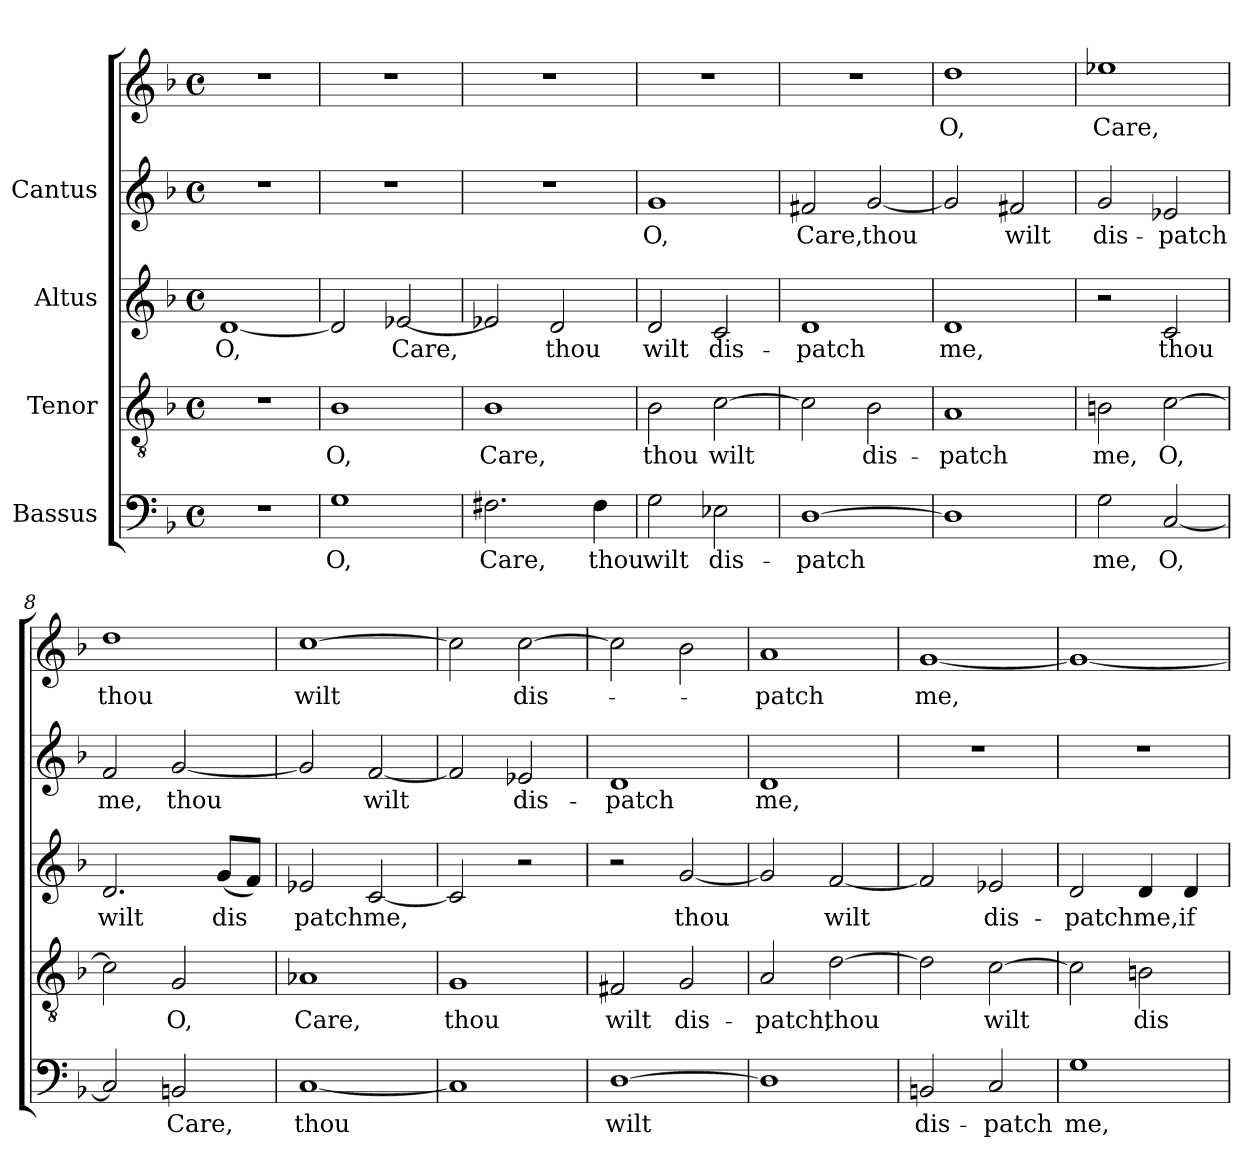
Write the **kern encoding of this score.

**kern	**text	**kern	**text	**kern	**text	**kern	**text	**kern	**text
*part4	*part4	*part3	*part3	*part2	*part2	*part1	*part1	*part1	*part1
*staff5	*staff5	*staff4	*staff4	*staff3	*staff3	*staff2	*staff2	*staff1	*staff1
*I"Bassus	*	*I"Tenor	*	*I"Altus	*	*I"Cantus	*	*	*
!!LO:PB:g=z
*stria5	*	*stria5	*	*stria5	*	*stria5	*	*stria5	*
*clefF4	*	*clefGv2	*	*clefG2	*	*clefG2	*	*clefG2	*
*k[b-]	*	*k[b-]	*	*k[b-]	*	*k[b-]	*	*k[b-]	*
*F:	*	*F:	*	*F:	*	*F:	*	*F:	*
*M4/4	*	*M4/4	*	*M4/4	*	*M4/4	*	*M4/4	*
*met(c)	*	*met(c)	*	*met(c)	*	*met(c)	*	*met(c)	*
=1	=1	=1	=1	=1	=1	=1	=1	=1	=1
!	!	!	!	!	!LO:LY:b:cj	!	!	!	!
1r	.	1r	.	[<1d	O,	1r	.	1r	.
=2	=2	=2	=2	=2	=2	=2	=2	=2	=2
!	!LO:LY:b:cj	!	!LO:LY:b:cj	!	!LO:LY:b:cj	!	!	!	!
1G	O,	1B-	O,	2d/]	.	1r	.	1r	.
!	!	!	!	!	!LO:LY:b:cj	!	!	!	!
.	.	.	.	[<2e-X/	Care,	.	.	.	.
=3	=3	=3	=3	=3	=3	=3	=3	=3	=3
!	!LO:LY:b:cj	!	!LO:LY:b:cj	!	!LO:LY:b:cj	!	!	!	!
2.F#X\	Care,	1B-	Care,	2e-X/]	.	1r	.	1r	.
!	!	!	!	!	!LO:LY:b:cj	!	!	!	!
.	.	.	.	2d/	thou	.	.	.	.
!	!LO:LY:b:cj	!	!	!	!	!	!	!	!
4F#\	thou	.	.	.	.	.	.	.	.
=4	=4	=4	=4	=4	=4	=4	=4	=4	=4
!	!LO:LY:b:cj	!	!LO:LY:b:cj	!	!LO:LY:b:cj	!	!LO:LY:b:cj	!	!
2G\	wilt	2B-\	thou	2d/	wilt	1g	O,	1r	.
!	!LO:LY:b:cj	!	!LO:LY:b:cj	!	!LO:LY:b:cj	!	!	!	!
2E-X\	dis-	[>2c\	wilt	2c/	dis-	.	.	.	.
=5	=5	=5	=5	=5	=5	=5	=5	=5	=5
!	!LO:LY:b:cj	!	!LO:LY:b:cj	!	!LO:LY:b:cj	!	!LO:LY:b:cj	!	!
[>1D	-patch	2c\]	.	1d	-patch	2f#X/	Care,	1r	.
!	!	!	!LO:LY:b:cj	!	!	!	!LO:LY:b:cj	!	!
.	.	2B-\	dis-	.	.	[<2g/	thou	.	.
=6	=6	=6	=6	=6	=6	=6	=6	=6	=6
!	!	!	!LO:LY:b:cj	!	!LO:LY:b:cj	!	!LO:LY:b:cj	!	!LO:LY:b:cj
1D]	.	1A	-patch	1d	me,	2g/]	.	1dd	O,
!	!	!	!	!	!	!	!LO:LY:b:cj	!	!
.	.	.	.	.	.	2f#X/	wilt	.	.
=7	=7	=7	=7	=7	=7	=7	=7	=7	=7
!	!LO:LY:b:cj	!	!LO:LY:b:cj	!	!	!	!LO:LY:b:cj	!	!LO:LY:b:cj
2G\	me,	2Bn\	me,	2r	.	2g/	dis-	1ee-X	Care,
!	!LO:LY:b:cj	!	!LO:LY:b:cj	!	!LO:LY:b:cj	!	!LO:LY:b:cj	!	!
[<2C/	O,	[>2c\	O,	2c/	thou	2e-X/	-patch	.	.
!!LO:LB:g=z
=8	=8	=8	=8	=8	=8	=8	=8	=8	=8
!	!LO:LY:b:cj	!	!LO:LY:b:cj	!	!LO:LY:b:cj	!	!LO:LY:b:cj	!	!LO:LY:b:cj
2C/]	.	2c\]	.	2.d/	wilt	2f/	me,	1dd	thou
!	!LO:LY:b:cj	!	!LO:LY:b:cj	!	!	!	!LO:LY:b:cj	!	!
2BBn/	Care,	2G/	O,	.	.	[<2g/	thou	.	.
!	!	!	!	!	!LO:LY:b:cj	!	!	!	!
.	.	.	.	(<8g/L	dis-	.	.	.	.
!	!	!	!	!	!LO:LY:b:cj	!	!	!	!
.	.	.	.	8f/J)	--	.	.	.	.
=9	=9	=9	=9	=9	=9	=9	=9	=9	=9
!	!LO:LY:b:cj	!	!LO:LY:b:cj	!	!LO:LY:b:cj	!	!LO:LY:b:cj	!	!LO:LY:b:cj
[<1C	thou	1A-X	Care,	2e-X/	-patch	2g/]	.	[>1cc	wilt
!	!	!	!	!	!LO:LY:b:cj	!	!LO:LY:b:cj	!	!
.	.	.	.	[<2c/	me,	[<2f/	wilt	.	.
=10	=10	=10	=10	=10	=10	=10	=10	=10	=10
!	!	!	!LO:LY:b:cj	!	!	!	!LO:LY:b:cj	!	!LO:LY:b:cj
1C]	.	1G	thou	2c/]	.	2f/]	-	2cc\]	.
!	!	!	!	!	!	!	!LO:LY:b:cj	!	!LO:LY:b:cj
.	.	.	.	2r	.	2e-X/	dis-	[>2cc\	dis-
=11	=11	=11	=11	=11	=11	=11	=11	=11	=11
!	!LO:LY:b:cj	!	!LO:LY:b:cj	!	!	!	!LO:LY:b:cj	!	!
[>1D	wilt	2F#X/	wilt	2r	.	1d	-patch	2cc\]	.
!	!	!	!LO:LY:b:cj	!	!LO:LY:b:cj	!	!	!	!
.	.	2G/	dis-	[<2g/	thou	.	.	2b-\	.
=12	=12	=12	=12	=12	=12	=12	=12	=12	=12
!	!	!	!LO:LY:b:cj	!	!LO:LY:b:cj	!	!LO:LY:b:cj	!	!LO:LY:b:cj
1D]	.	2A/	-patch,	2g/]	.	1d	me,	1a	patch
!	!	!	!LO:LY:b:cj	!	!LO:LY:b:cj	!	!	!	!
.	.	[>2d\	thou	[<2f/	wilt	.	.	.	.
=13	=13	=13	=13	=13	=13	=13	=13	=13	=13
!	!LO:LY:b:cj	!	!LO:LY:b:cj	!	!LO:LY:b:cj	!	!	!	!LO:LY:b:cj
2BBn/	dis-	2d\]	.	2f/]	.	1r	.	[<1g	me,
!	!LO:LY:b:cj	!	!LO:LY:b:cj	!	!LO:LY:b:cj	!	!	!	!
2C/	-patch	[>2c\	wilt	2e-X/	dis-	.	.	.	.
=14	=14	=14	=14	=14	=14	=14	=14	=14	=14
!	!LO:LY:b:cj	!	!LO:LY:b:cj	!	!LO:LY:b:cj	!	!	!	!
1G	me,	2c\]	.	2d/	-patch	1r	.	1g_<	.
!	!	!	!LO:LY:b:cj	!	!LO:LY:b:cj	!	!	!	!
.	.	2Bn\	dis-	4d/	me,	.	.	.	.
!	!	!	!	!	!LO:LY:b:cj	!	!	!	!
.	.	.	.	4d/	if	.	.	.	.
=	=	=	=	=	=	=	=	=	=
*-	*-	*-	*-	*-	*-	*-	*-	*-	*-
